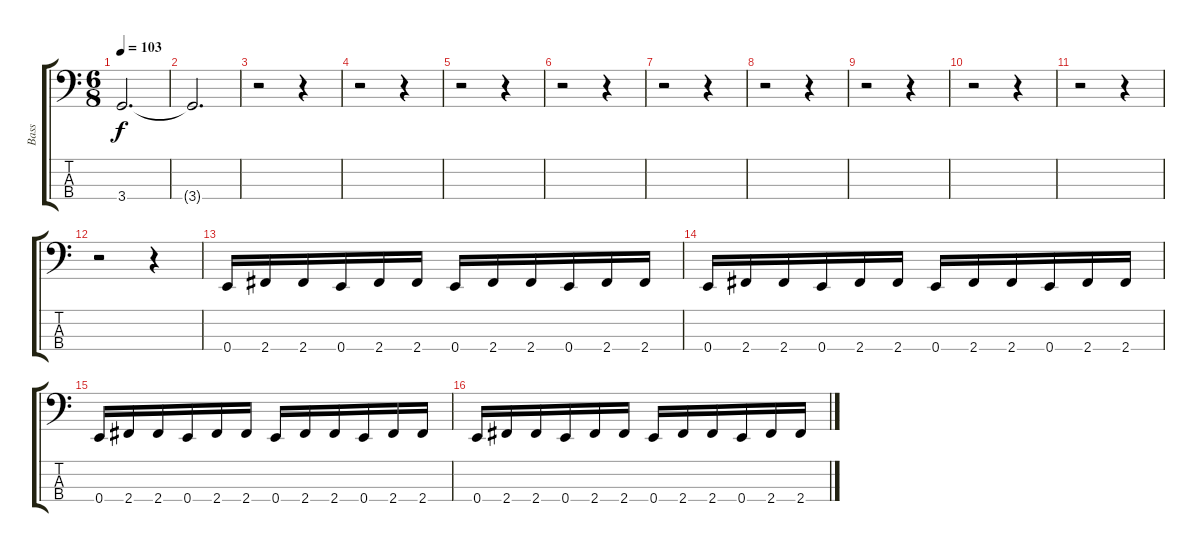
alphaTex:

\track ("Bass" "Bass") {instrument electricbassfinger}
\staff {score tabs}
\tuning (G2 D2 A1 E1) {hide}
\ts (6 8)
\tempo 103
\clef f4
\ks c
3.4.2{d dy f} |
3.4{t}.2{d} |
r.2 r.4 |
r.2 r.4 |
r.2 r.4 |
r.2 r.4 |
r.2 r.4 |
r.2 r.4 |
r.2 r.4 |
r.2 r.4 |
r.2 r.4 |
r.2 r.4 |
0.4.16 2.4.16 2.4.16 0.4.16 2.4.16 2.4.16 0.4.16 2.4.16 2.4.16 0.4.16 2.4.16 2.4.16 |
0.4.16 2.4.16 2.4.16 0.4.16 2.4.16 2.4.16 0.4.16 2.4.16 2.4.16 0.4.16 2.4.16 2.4.16 |
0.4.16 2.4.16 2.4.16 0.4.16 2.4.16 2.4.16 0.4.16 2.4.16 2.4.16 0.4.16 2.4.16 2.4.16 |
0.4.16 2.4.16 2.4.16 0.4.16 2.4.16 2.4.16 0.4.16 2.4.16 2.4.16 0.4.16 2.4.16 2.4.16
